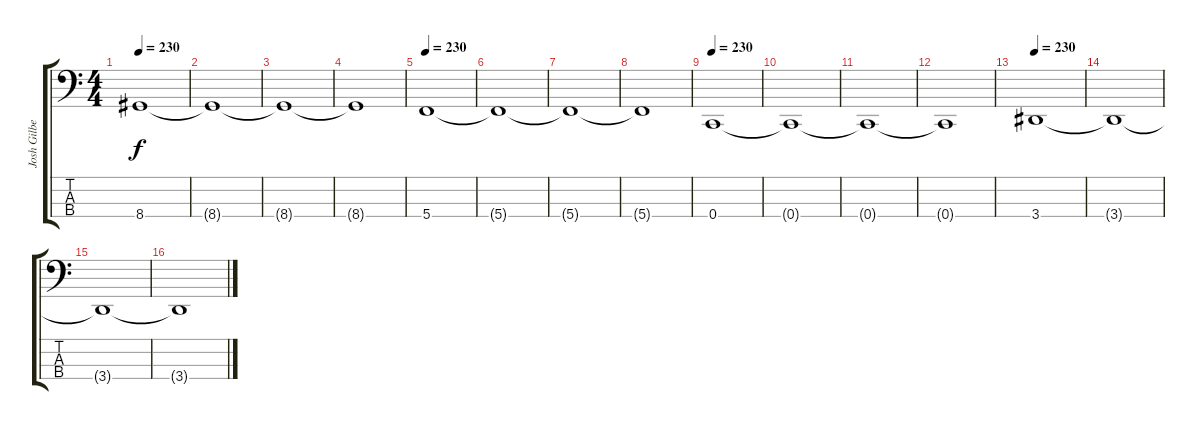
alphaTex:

\track ("Josh Gilbert" "Josh Gilbe") {instrument electricbasspick}
\staff {score tabs}
\tuning (F2 C2 G1 C1) {hide}
\ts (4 4)
\tempo 230
\clef f4
\ks c
8.4.1{dy f} |
8.4{t}.1 |
8.4{t}.1 |
8.4{t}.1 |
\tempo 230
5.4.1 |
5.4{t}.1 |
5.4{t}.1 |
5.4{t}.1 |
\tempo 230
0.4.1 |
0.4{t}.1 |
0.4{t}.1 |
0.4{t}.1 |
\tempo 230
3.4.1 |
3.4{t}.1 |
3.4{t}.1 |
3.4{t}.1
